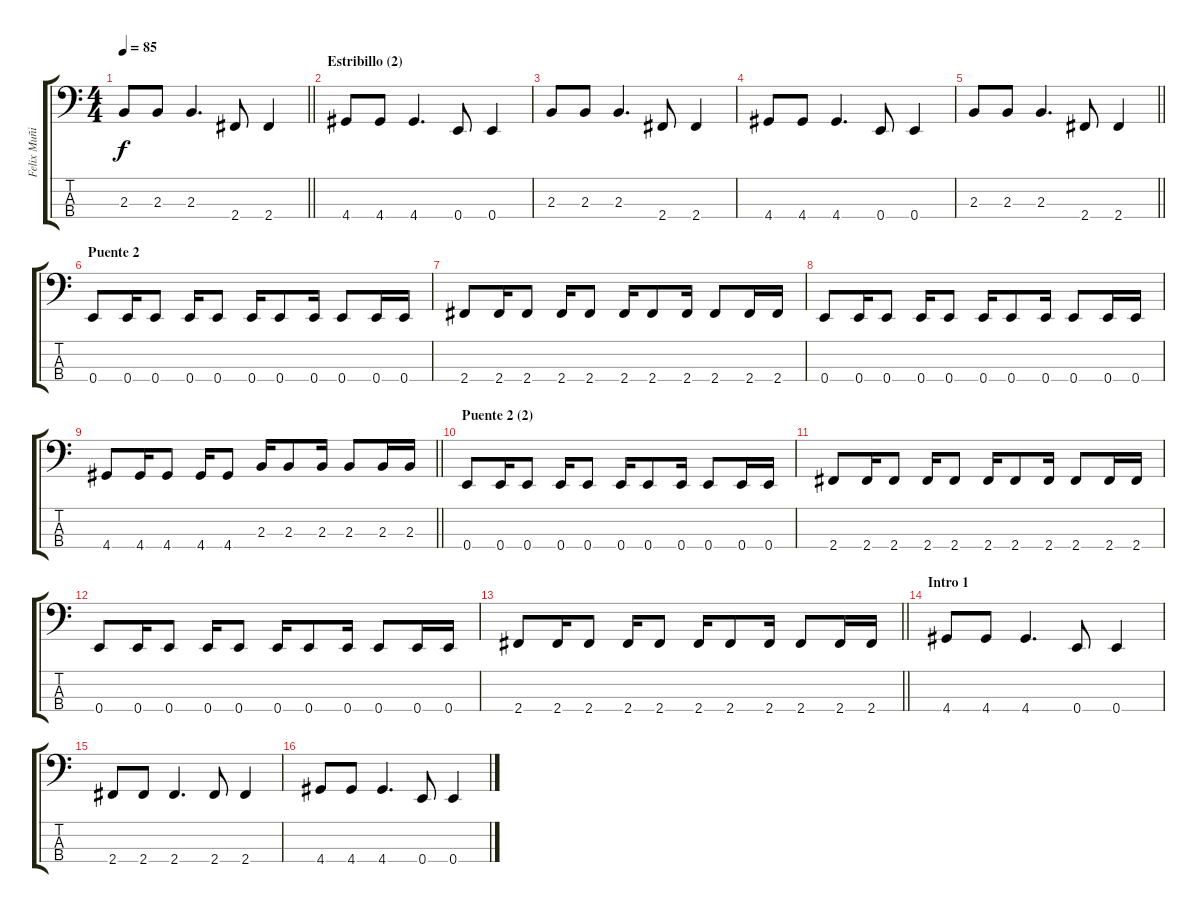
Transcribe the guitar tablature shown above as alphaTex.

\track ("Felix Muñiz" "Felix Muñi") {instrument electricbasspick}
\staff {score tabs}
\tuning (G2 D2 A1 E1) {hide}
\ts (4 4)
\tempo 85
\clef f4
\barLineRight lightlight
\ks c
2.3.8{dy f} 2.3.8 2.3.4{d} 2.4.8 2.4.4 |
\section ("" "Estribillo (2)")
4.4.8 4.4.8 4.4.4{d} 0.4.8 0.4.4 |
2.3.8 2.3.8 2.3.4{d} 2.4.8 2.4.4 |
4.4.8 4.4.8 4.4.4{d} 0.4.8 0.4.4 |
\barLineRight lightlight
2.3.8 2.3.8 2.3.4{d} 2.4.8 2.4.4 |
\section ("" "Puente 2")
0.4.8 0.4.16 0.4.8 0.4.16 0.4.8 0.4.16 0.4.8 0.4.16 0.4.8 0.4.16 0.4.16 |
2.4.8 2.4.16 2.4.8 2.4.16 2.4.8 2.4.16 2.4.8 2.4.16 2.4.8 2.4.16 2.4.16 |
0.4.8 0.4.16 0.4.8 0.4.16 0.4.8 0.4.16 0.4.8 0.4.16 0.4.8 0.4.16 0.4.16 |
\barLineRight lightlight
4.4.8 4.4.16 4.4.8 4.4.16 4.4.8 2.3.16 2.3.8 2.3.16 2.3.8 2.3.16 2.3.16 |
\section ("" "Puente 2 (2)")
0.4.8 0.4.16 0.4.8 0.4.16 0.4.8 0.4.16 0.4.8 0.4.16 0.4.8 0.4.16 0.4.16 |
2.4.8 2.4.16 2.4.8 2.4.16 2.4.8 2.4.16 2.4.8 2.4.16 2.4.8 2.4.16 2.4.16 |
0.4.8 0.4.16 0.4.8 0.4.16 0.4.8 0.4.16 0.4.8 0.4.16 0.4.8 0.4.16 0.4.16 |
\barLineRight lightlight
2.4.8 2.4.16 2.4.8 2.4.16 2.4.8 2.4.16 2.4.8 2.4.16 2.4.8 2.4.16 2.4.16 |
\section ("" "Intro 1")
4.4.8 4.4.8 4.4.4{d} 0.4.8 0.4.4 |
2.4.8 2.4.8 2.4.4{d} 2.4.8 2.4.4 |
4.4.8 4.4.8 4.4.4{d} 0.4.8 0.4.4
